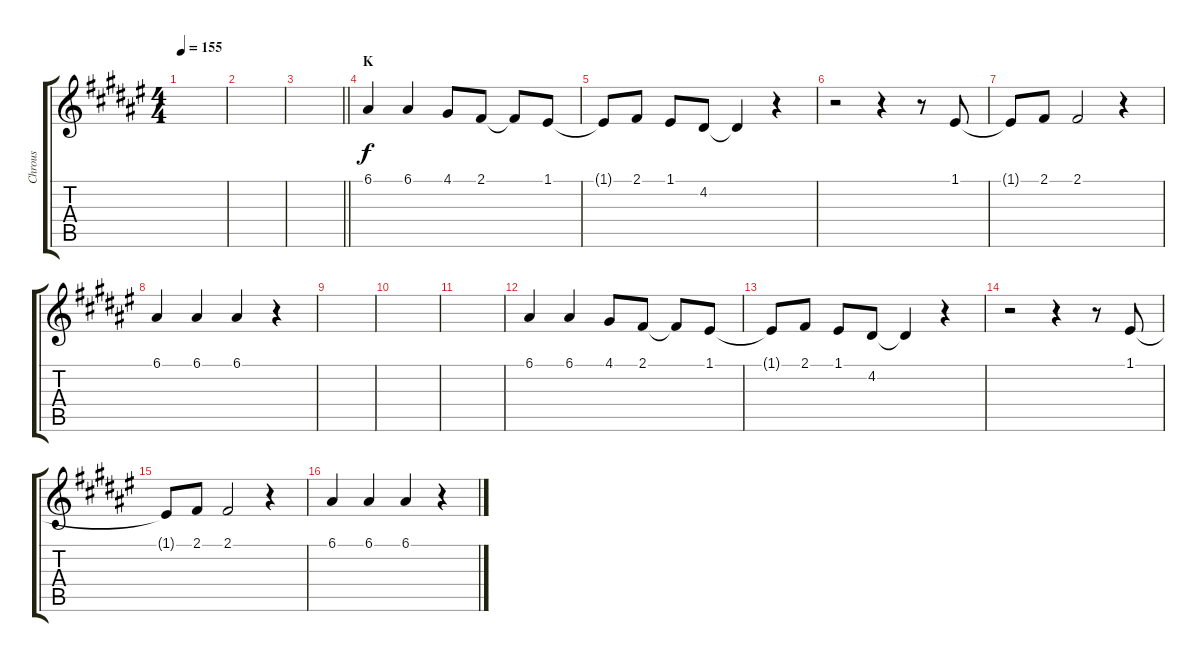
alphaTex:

\track ("Chrous" "Chrous") {instrument sopranosax}
\staff {score tabs}
\tuning (E4 B3 G3 D3 A2 E2) {hide}
\ts (4 4)
\tempo 155
\clef g2
\ks f#
|
|
\barLineRight lightlight
|
\section ("" "K")
6.1.4 6.1.4 4.1.8 2.1.8 2.1{t}.8 1.1.8 |
1.1{t}.8 2.1.8 1.1.8 4.2.8 4.2{t}.4 r.4 |
r.2 r.4 r.8 1.1.8 |
1.1{t}.8 2.1.8 2.1.2 r.4 |
6.1.4 6.1.4 6.1.4 r.4 |
|
|
|
6.1.4 6.1.4 4.1.8 2.1.8 2.1{t}.8 1.1.8 |
1.1{t}.8 2.1.8 1.1.8 4.2.8 4.2{t}.4 r.4 |
r.2 r.4 r.8 1.1.8 |
1.1{t}.8 2.1.8 2.1.2 r.4 |
6.1.4 6.1.4 6.1.4 r.4
